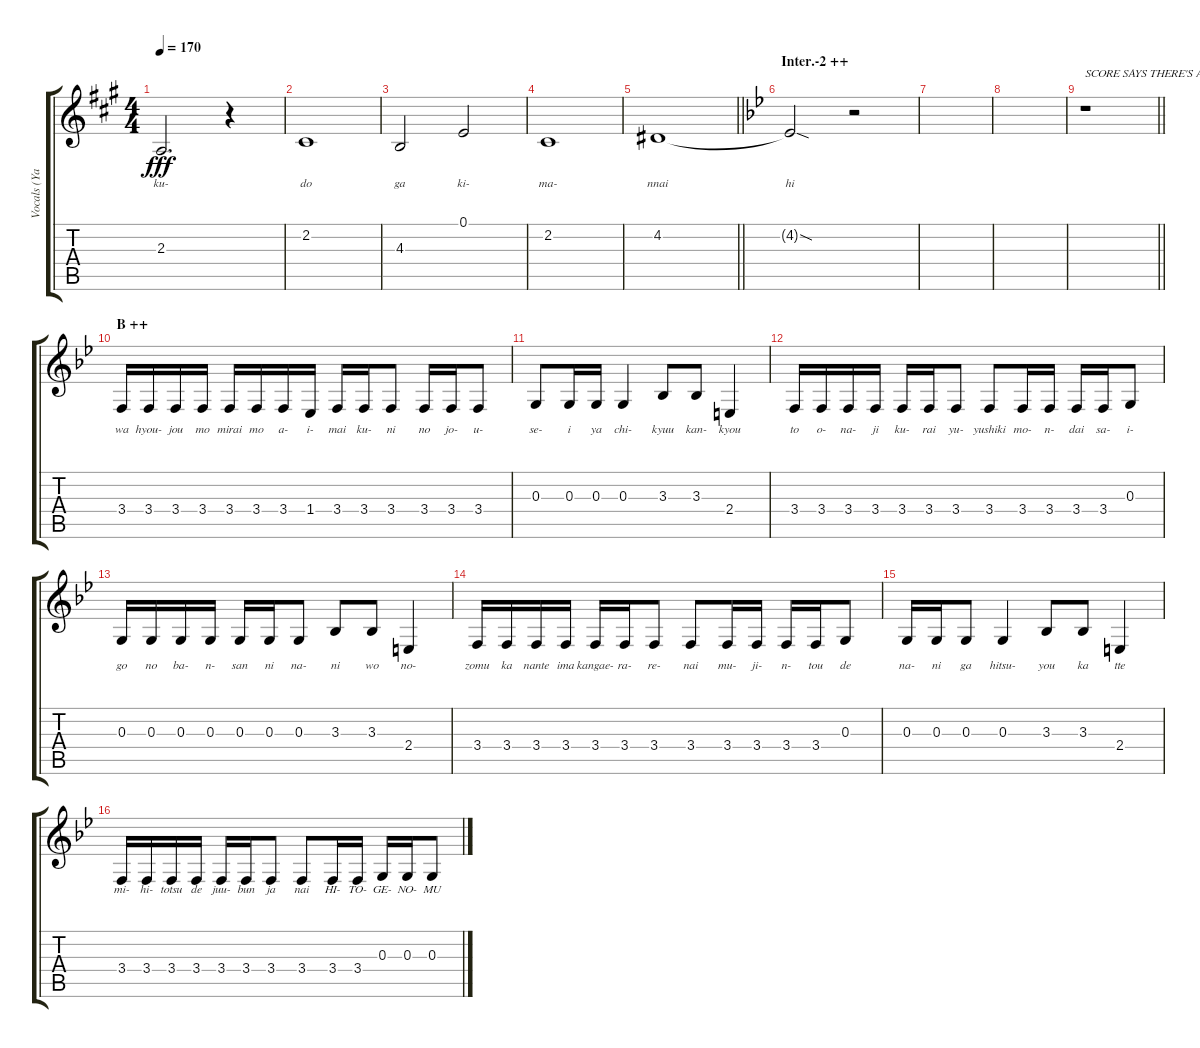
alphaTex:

\track ("Vocals (Yamanaka Sawako/\"Catherine\")" "Vocals (Ya") {instrument tuba}
\staff {score tabs}
\tuning (E4 B3 G3 D3 A2 E2) {hide}
\ts (4 4)
\tempo 170
\clef g2
\ks a
2.3{t}.2{d lyrics (0 "ku-") lyrics (1 "") lyrics (2 "") lyrics (3 "") lyrics (4 "") dy fff} r.4 |
2.2.1{lyrics (0 "do") lyrics (1 "") lyrics (2 "") lyrics (3 "") lyrics (4 "")} |
4.3.2{lyrics (0 "ga") lyrics (1 "") lyrics (2 "") lyrics (3 "") lyrics (4 "")} 0.1.2{lyrics (0 "ki-") lyrics (1 "") lyrics (2 "") lyrics (3 "") lyrics (4 "")} |
2.2.1{lyrics (0 "ma-") lyrics (1 "") lyrics (2 "") lyrics (3 "") lyrics (4 "")} |
\barLineRight lightlight
4.2.1{lyrics (0 "nnai") lyrics (1 "") lyrics (2 "") lyrics (3 "") lyrics (4 "")} |
\section ("" "Inter.-2 ++")
\ks bb
4.2{sod t}.2{lyrics (0 "hi") lyrics (1 "") lyrics (2 "") lyrics (3 "") lyrics (4 "")} r.2 |
|
|
\barLineRight lightlight
r.1{txt "SCORE SAYS THERE'S A NOTE HERE BUT THERE ISN'T"} |
\section ("" "B ++")
3.4.16{lyrics (0 "wa") lyrics (1 "") lyrics (2 "") lyrics (3 "") lyrics (4 "")} 3.4.16{lyrics (0 "hyou-") lyrics (1 "") lyrics (2 "") lyrics (3 "") lyrics (4 "")} 3.4.16{lyrics (0 "jou") lyrics (1 "") lyrics (2 "") lyrics (3 "") lyrics (4 "")} 3.4.16{lyrics (0 "mo") lyrics (1 "") lyrics (2 "") lyrics (3 "") lyrics (4 "")} 3.4.16{lyrics (0 "mirai") lyrics (1 "") lyrics (2 "") lyrics (3 "") lyrics (4 "")} 3.4.16{lyrics (0 "mo") lyrics (1 "") lyrics (2 "") lyrics (3 "") lyrics (4 "")} 3.4.16{lyrics (0 "a-") lyrics (1 "") lyrics (2 "") lyrics (3 "") lyrics (4 "")} 1.4.16{lyrics (0 "i-") lyrics (1 "") lyrics (2 "") lyrics (3 "") lyrics (4 "")} 3.4.16{lyrics (0 "mai") lyrics (1 "") lyrics (2 "") lyrics (3 "") lyrics (4 "")} 3.4.16{lyrics (0 "ku-") lyrics (1 "") lyrics (2 "") lyrics (3 "") lyrics (4 "")} 3.4.8{lyrics (0 "ni") lyrics (1 "") lyrics (2 "") lyrics (3 "") lyrics (4 "")} 3.4.16{lyrics (0 "no") lyrics (1 "") lyrics (2 "") lyrics (3 "") lyrics (4 "")} 3.4.16{lyrics (0 "jo-") lyrics (1 "") lyrics (2 "") lyrics (3 "") lyrics (4 "")} 3.4.8{lyrics (0 "u-") lyrics (1 "") lyrics (2 "") lyrics (3 "") lyrics (4 "")} |
0.3.8{lyrics (0 "se-") lyrics (1 "") lyrics (2 "") lyrics (3 "") lyrics (4 "")} 0.3.16{lyrics (0 "i") lyrics (1 "") lyrics (2 "") lyrics (3 "") lyrics (4 "")} 0.3.16{lyrics (0 "ya") lyrics (1 "") lyrics (2 "") lyrics (3 "") lyrics (4 "")} 0.3.4{lyrics (0 "chi-") lyrics (1 "") lyrics (2 "") lyrics (3 "") lyrics (4 "")} 3.3.8{lyrics (0 "kyuu") lyrics (1 "") lyrics (2 "") lyrics (3 "") lyrics (4 "")} 3.3.8{lyrics (0 "kan-") lyrics (1 "") lyrics (2 "") lyrics (3 "") lyrics (4 "")} 2.4.4{lyrics (0 "kyou") lyrics (1 "") lyrics (2 "") lyrics (3 "") lyrics (4 "")} |
3.4.16{lyrics (0 "to") lyrics (1 "") lyrics (2 "") lyrics (3 "") lyrics (4 "")} 3.4.16{lyrics (0 "o-") lyrics (1 "") lyrics (2 "") lyrics (3 "") lyrics (4 "")} 3.4.16{lyrics (0 "na-") lyrics (1 "") lyrics (2 "") lyrics (3 "") lyrics (4 "")} 3.4.16{lyrics (0 "ji") lyrics (1 "") lyrics (2 "") lyrics (3 "") lyrics (4 "")} 3.4.16{lyrics (0 "ku-") lyrics (1 "") lyrics (2 "") lyrics (3 "") lyrics (4 "")} 3.4.16{lyrics (0 "rai") lyrics (1 "") lyrics (2 "") lyrics (3 "") lyrics (4 "")} 3.4.8{lyrics (0 "yu-") lyrics (1 "") lyrics (2 "") lyrics (3 "") lyrics (4 "")} 3.4.8{lyrics (0 "yushiki") lyrics (1 "") lyrics (2 "") lyrics (3 "") lyrics (4 "")} 3.4.16{lyrics (0 "mo-") lyrics (1 "") lyrics (2 "") lyrics (3 "") lyrics (4 "")} 3.4.16{lyrics (0 "n-") lyrics (1 "") lyrics (2 "") lyrics (3 "") lyrics (4 "")} 3.4.16{lyrics (0 "dai") lyrics (1 "") lyrics (2 "") lyrics (3 "") lyrics (4 "")} 3.4.16{lyrics (0 "sa-") lyrics (1 "") lyrics (2 "") lyrics (3 "") lyrics (4 "")} 0.3.8{lyrics (0 "i-") lyrics (1 "") lyrics (2 "") lyrics (3 "") lyrics (4 "")} |
0.3.16{lyrics (0 "go") lyrics (1 "") lyrics (2 "") lyrics (3 "") lyrics (4 "")} 0.3.16{lyrics (0 "no") lyrics (1 "") lyrics (2 "") lyrics (3 "") lyrics (4 "")} 0.3.16{lyrics (0 "ba-") lyrics (1 "") lyrics (2 "") lyrics (3 "") lyrics (4 "")} 0.3.16{lyrics (0 "n-") lyrics (1 "") lyrics (2 "") lyrics (3 "") lyrics (4 "")} 0.3.16{lyrics (0 "san") lyrics (1 "") lyrics (2 "") lyrics (3 "") lyrics (4 "")} 0.3.16{lyrics (0 "ni") lyrics (1 "") lyrics (2 "") lyrics (3 "") lyrics (4 "")} 0.3.8{lyrics (0 "na-") lyrics (1 "") lyrics (2 "") lyrics (3 "") lyrics (4 "")} 3.3.8{lyrics (0 "ni") lyrics (1 "") lyrics (2 "") lyrics (3 "") lyrics (4 "")} 3.3.8{lyrics (0 "wo") lyrics (1 "") lyrics (2 "") lyrics (3 "") lyrics (4 "")} 2.4.4{lyrics (0 "no-") lyrics (1 "") lyrics (2 "") lyrics (3 "") lyrics (4 "")} |
3.4.16{lyrics (0 "zomu") lyrics (1 "") lyrics (2 "") lyrics (3 "") lyrics (4 "")} 3.4.16{lyrics (0 "ka") lyrics (1 "") lyrics (2 "") lyrics (3 "") lyrics (4 "")} 3.4.16{lyrics (0 "nante") lyrics (1 "") lyrics (2 "") lyrics (3 "") lyrics (4 "")} 3.4.16{lyrics (0 "ima") lyrics (1 "") lyrics (2 "") lyrics (3 "") lyrics (4 "")} 3.4.16{lyrics (0 "kangae-") lyrics (1 "") lyrics (2 "") lyrics (3 "") lyrics (4 "")} 3.4.16{lyrics (0 "ra-") lyrics (1 "") lyrics (2 "") lyrics (3 "") lyrics (4 "")} 3.4.8{lyrics (0 "re-") lyrics (1 "") lyrics (2 "") lyrics (3 "") lyrics (4 "")} 3.4.8{lyrics (0 "nai") lyrics (1 "") lyrics (2 "") lyrics (3 "") lyrics (4 "")} 3.4.16{lyrics (0 "mu-") lyrics (1 "") lyrics (2 "") lyrics (3 "") lyrics (4 "")} 3.4.16{lyrics (0 "ji-") lyrics (1 "") lyrics (2 "") lyrics (3 "") lyrics (4 "")} 3.4.16{lyrics (0 "n-") lyrics (1 "") lyrics (2 "") lyrics (3 "") lyrics (4 "")} 3.4.16{lyrics (0 "tou") lyrics (1 "") lyrics (2 "") lyrics (3 "") lyrics (4 "")} 0.3.8{lyrics (0 "de") lyrics (1 "") lyrics (2 "") lyrics (3 "") lyrics (4 "")} |
0.3.16{lyrics (0 "na-") lyrics (1 "") lyrics (2 "") lyrics (3 "") lyrics (4 "")} 0.3.16{lyrics (0 "ni") lyrics (1 "") lyrics (2 "") lyrics (3 "") lyrics (4 "")} 0.3.8{lyrics (0 "ga") lyrics (1 "") lyrics (2 "") lyrics (3 "") lyrics (4 "")} 0.3.4{lyrics (0 "hitsu-") lyrics (1 "") lyrics (2 "") lyrics (3 "") lyrics (4 "")} 3.3.8{lyrics (0 "you") lyrics (1 "") lyrics (2 "") lyrics (3 "") lyrics (4 "")} 3.3.8{lyrics (0 "ka") lyrics (1 "") lyrics (2 "") lyrics (3 "") lyrics (4 "")} 2.4.4{lyrics (0 "tte") lyrics (1 "") lyrics (2 "") lyrics (3 "") lyrics (4 "")} |
3.4.16{lyrics (0 "mi-") lyrics (1 "") lyrics (2 "") lyrics (3 "") lyrics (4 "")} 3.4.16{lyrics (0 "hi-") lyrics (1 "") lyrics (2 "") lyrics (3 "") lyrics (4 "")} 3.4.16{lyrics (0 "totsu") lyrics (1 "") lyrics (2 "") lyrics (3 "") lyrics (4 "")} 3.4.16{lyrics (0 "de") lyrics (1 "") lyrics (2 "") lyrics (3 "") lyrics (4 "")} 3.4.16{lyrics (0 "juu-") lyrics (1 "") lyrics (2 "") lyrics (3 "") lyrics (4 "")} 3.4.16{lyrics (0 "bun") lyrics (1 "") lyrics (2 "") lyrics (3 "") lyrics (4 "")} 3.4.8{lyrics (0 "ja") lyrics (1 "") lyrics (2 "") lyrics (3 "") lyrics (4 "")} 3.4.8{lyrics (0 "nai") lyrics (1 "") lyrics (2 "") lyrics (3 "") lyrics (4 "")} 3.4.16{lyrics (0 "HI-") lyrics (1 "") lyrics (2 "") lyrics (3 "") lyrics (4 "")} 3.4.16{lyrics (0 "TO-") lyrics (1 "") lyrics (2 "") lyrics (3 "") lyrics (4 "")} 0.3.16{lyrics (0 "GE-") lyrics (1 "") lyrics (2 "") lyrics (3 "") lyrics (4 "")} 0.3.16{lyrics (0 "NO-") lyrics (1 "") lyrics (2 "") lyrics (3 "") lyrics (4 "")} 0.3.8{lyrics (0 "MU") lyrics (1 "") lyrics (2 "") lyrics (3 "") lyrics (4 "")}
